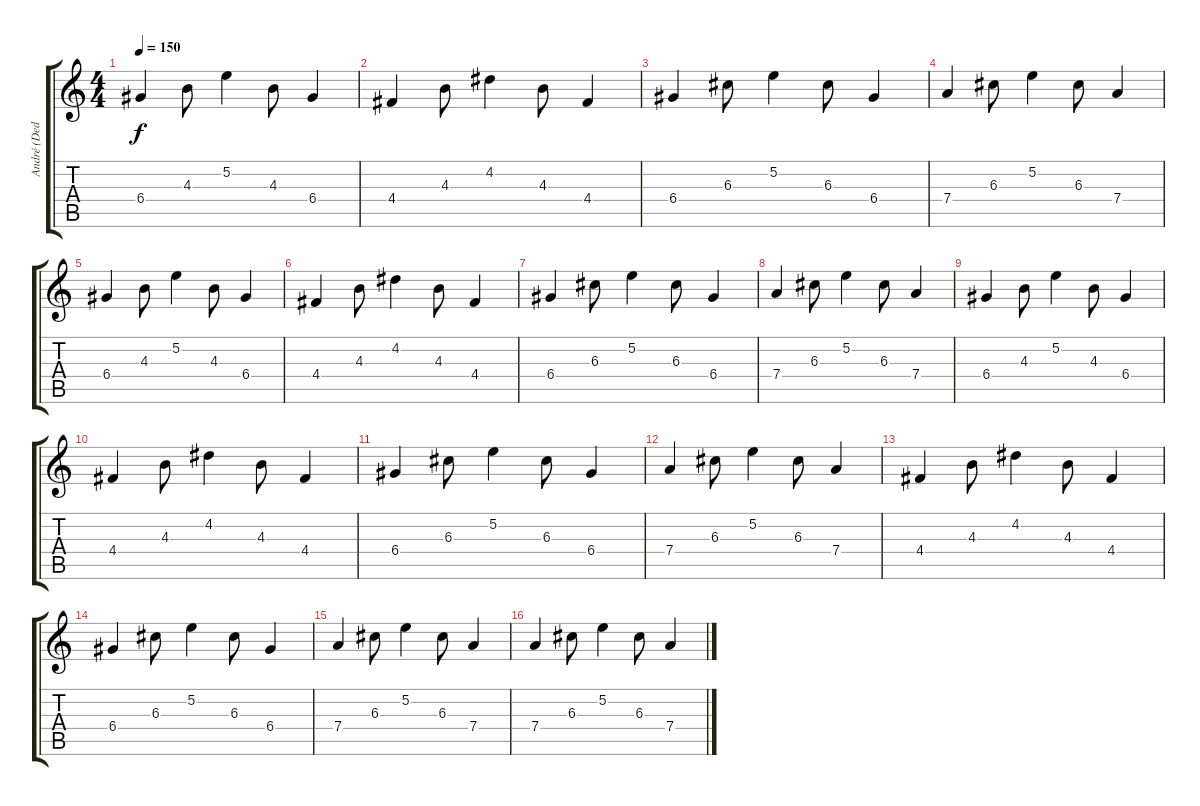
\track ("André (Dedilhado)" "André (Ded") {instrument electricguitarclean}
\staff {score tabs}
\tuning (E4 B3 G3 D3 A2 E2) {hide}
\ts (4 4)
\tempo 150
\clef g2
\ks c
6.4.4{dy f} 4.3.8 5.2.4 4.3.8 6.4.4 |
4.4.4 4.3.8 4.2.4 4.3.8 4.4.4 |
6.4.4 6.3.8 5.2.4 6.3.8 6.4.4 |
7.4.4 6.3.8 5.2.4 6.3.8 7.4.4 |
6.4.4 4.3.8 5.2.4 4.3.8 6.4.4 |
4.4.4 4.3.8 4.2.4 4.3.8 4.4.4 |
6.4.4 6.3.8 5.2.4 6.3.8 6.4.4 |
7.4.4 6.3.8 5.2.4 6.3.8 7.4.4 |
6.4.4 4.3.8 5.2.4 4.3.8 6.4.4 |
4.4.4 4.3.8 4.2.4 4.3.8 4.4.4 |
6.4.4 6.3.8 5.2.4 6.3.8 6.4.4 |
7.4.4 6.3.8 5.2.4 6.3.8 7.4.4 |
4.4.4 4.3.8 4.2.4 4.3.8 4.4.4 |
6.4.4 6.3.8 5.2.4 6.3.8 6.4.4 |
7.4.4 6.3.8 5.2.4 6.3.8 7.4.4 |
7.4.4 6.3.8 5.2.4 6.3.8 7.4.4
